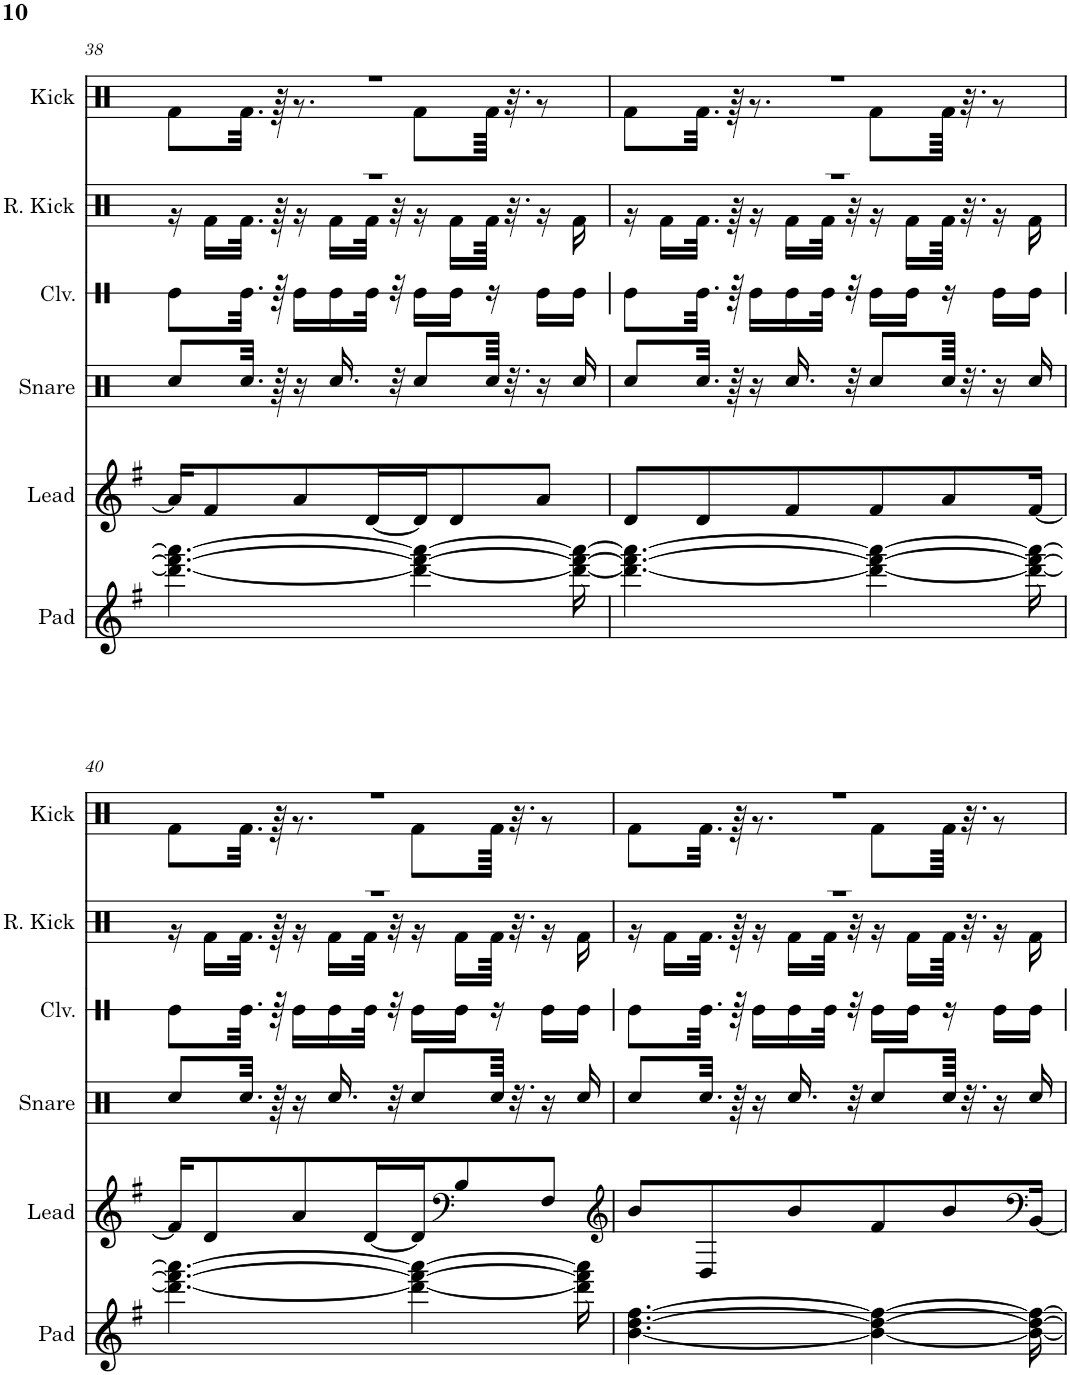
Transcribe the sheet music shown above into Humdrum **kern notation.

**kern	**kern	**kern	**kern	**kern	**kern
*part6	*part5	*part4	*part3	*part2	*part1
*staff6	*staff5	*staff4	*staff3	*staff2	*staff1
*I"Pad	*I"Lead	*I"Snare	*I"Claves	*I"Reverb Kick	*I"Kick
*I'Pad	*I'Lead	*I'Snare	*I'Clv.	*I'R. Kick	*I'Kick
!!LO:PB:g=z
*clefG2	*clefG2	*clefX	*clefX	*clefX	*clefX
*k[f#]	*k[f#]	*k[f#]	*k[f#]	*k[f#]	*k[f#]
*M11/16	*M11/16	*M11/16	*M11/16	*M11/16	*M11/16
=38	=38	=38	=38	=38	=38
*	*	*	*	*^	*^
4.ddd\_ 4.fff#\_ 4.aaa\_	16a/KL]	8Rcc/L	8Re\L	16%11r	16r	16%11r	8Rf\L
.	8f#/	.	.	.	16Rf\LL	.	.
.	.	32.Rcc/Jkk	32.Re\Jkk	.	32.Rf\JJk	.	32.Rf\Jkk
.	.	64r	64r	.	64r	.	64r
.	8a/	16r	16Re\LL	.	16r	.	8.r
.	.	16.Rcc/	16Re\	.	16Rf\LL	.	.
.	[16d/L	.	32Re\JJk	.	32Rf\JJk	.	.
.	.	32r	32r	.	32r	.	.
4ddd\_ 4fff#\_ 4aaa\_	16d/J]	8Rcc/L	16Re\LL	.	16r	.	8Rf\L
.	8d/	.	16Re\JJ	.	16Rf\LL	.	.
.	.	64Rcc/Jkkk	16r	.	64Rf\JJkk	.	64Rf\Jkkk
.	.	32.r	.	.	32.r	.	32.r
.	8a/J	16r	16Re\LL	.	16r	.	8r
16ddd\_ 16fff#\_ 16aaa\_	.	16Rcc/	16Re\JJ	.	16Rf\	.	.
=39	=39	=39	=39	=39	=39	=39	=39
4.ddd\_ 4.fff#\_ 4.aaa\_	8d/L	8Rcc/L	8Re\L	16%11r	16r	16%11r	8Rf\L
.	.	.	.	.	16Rf\LL	.	.
.	8d/	32.Rcc/Jkk	32.Re\Jkk	.	32.Rf\JJk	.	32.Rf\Jkk
.	.	64r	64r	.	64r	.	64r
.	.	16r	16Re\LL	.	16r	.	8.r
.	8f#/	16.Rcc/	16Re\	.	16Rf\LL	.	.
.	.	.	32Re\JJk	.	32Rf\JJk	.	.
.	.	32r	32r	.	32r	.	.
4ddd\_ 4fff#\_ 4aaa\_	8f#/	8Rcc/L	16Re\LL	.	16r	.	8Rf\L
.	.	.	16Re\JJ	.	16Rf\LL	.	.
.	8a/	64Rcc/Jkkk	16r	.	64Rf\JJkk	.	64Rf\Jkkk
.	.	32.r	.	.	32.r	.	32.r
.	.	16r	16Re\LL	.	16r	.	8r
16ddd\_ 16fff#\_ 16aaa\_	[16f#/Jk	16Rcc/	16Re\JJ	.	16Rf\	.	.
!!LO:LB:g=z	!!
=40	=40	=40	=40	=40	=40	=40	=40
4.ddd\_ 4.fff#\_ 4.aaa\_	16f#/KL]	8Rcc/L	8Re\L	16%11r	16r	16%11r	8Rf\L
.	8d/	.	.	.	16Rf\LL	.	.
.	.	32.Rcc/Jkk	32.Re\Jkk	.	32.Rf\JJk	.	32.Rf\Jkk
.	.	64r	64r	.	64r	.	64r
.	8a/	16r	16Re\LL	.	16r	.	8.r
.	.	16.Rcc/	16Re\	.	16Rf\LL	.	.
.	[16d/L	.	32Re\JJk	.	32Rf\JJk	.	.
.	.	32r	32r	.	32r	.	.
4ddd\_ 4fff#\_ 4aaa\_	16d/J]	8Rcc/L	16Re\LL	.	16r	.	8Rf\L
*	*clefF4	*	*	*	*	*	*
.	8B/	.	16Re\JJ	.	16Rf\LL	.	.
.	.	64Rcc/Jkkk	16r	.	64Rf\JJkk	.	64Rf\Jkkk
.	.	32.r	.	.	32.r	.	32.r
.	8F#/J	16r	16Re\LL	.	16r	.	8r
16ddd\] 16fff#\] 16aaa\]	.	16Rcc/	16Re\JJ	.	16Rf\	.	.
=41	=41	=41	=41	=41	=41	=41	=41
*	*clefG2	*	*	*	*	*	*
[4.b\ [4.dd\ [4.ff#\	8b/L	8Rcc/L	8Re\L	16%11r	16r	16%11r	8Rf\L
.	.	.	.	.	16Rf\LL	.	.
.	8D/	32.Rcc/Jkk	32.Re\Jkk	.	32.Rf\JJk	.	32.Rf\Jkk
.	.	64r	64r	.	64r	.	64r
.	.	16r	16Re\LL	.	16r	.	8.r
.	8b/	16.Rcc/	16Re\	.	16Rf\LL	.	.
.	.	.	32Re\JJk	.	32Rf\JJk	.	.
.	.	32r	32r	.	32r	.	.
4b\_ 4dd\_ 4ff#\_	8f#/	8Rcc/L	16Re\LL	.	16r	.	8Rf\L
.	.	.	16Re\JJ	.	16Rf\LL	.	.
.	8b/	64Rcc/Jkkk	16r	.	64Rf\JJkk	.	64Rf\Jkkk
.	.	32.r	.	.	32.r	.	32.r
.	.	16r	16Re\LL	.	16r	.	8r
*	*clefF4	*	*	*	*	*	*
16b\_ 16dd\_ 16ff#\_	[16BB/Jk	16Rcc/	16Re\JJ	.	16Rf\	.	.
*	*	*	*	*v	*v	*	*
*	*	*	*	*	*v	*v
=	=	=	=	=	=
*-	*-	*-	*-	*-	*-
